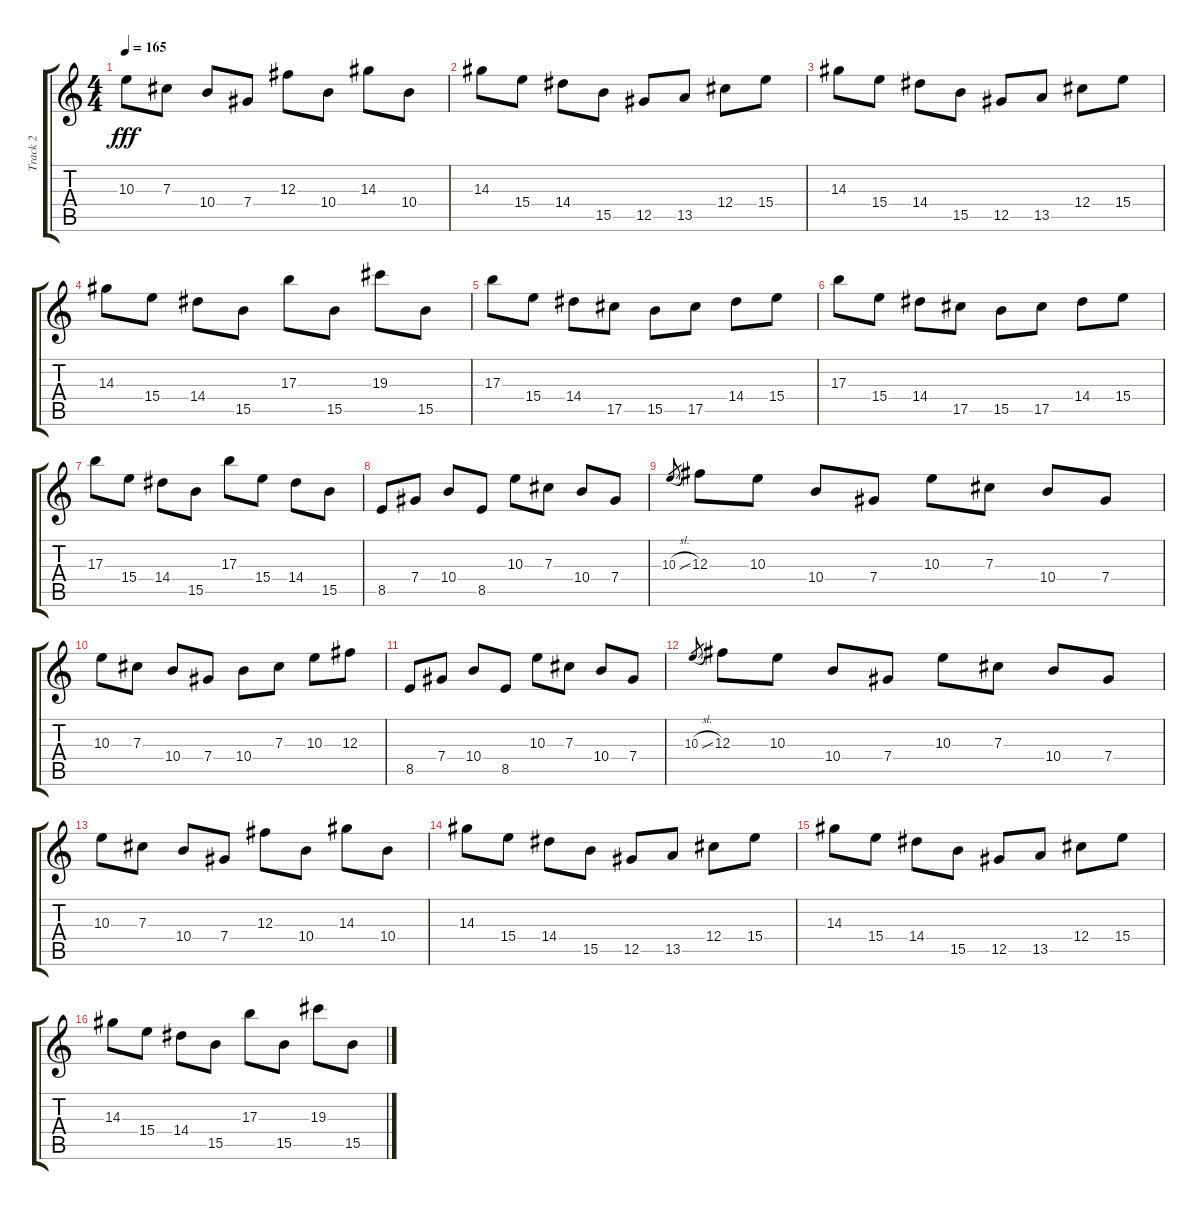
\track ("Track 2" "Track 2") {instrument overdrivenguitar}
\staff {score tabs}
\tuning (Eb4 Bb3 Gb3 Db3 Ab2 Db2) {hide}
\ts (4 4)
\tempo 165
\clef g2
\ks c
10.3.8{dy fff} 7.3.8 10.4.8 7.4.8 12.3.8 10.4.8 14.3.8 10.4.8 |
14.3.8 15.4.8 14.4.8 15.5.8 12.5.8 13.5.8 12.4.8 15.4.8 |
14.3.8 15.4.8 14.4.8 15.5.8 12.5.8 13.5.8 12.4.8 15.4.8 |
14.3.8 15.4.8 14.4.8 15.5.8 17.3.8 15.5.8 19.3.8 15.5.8 |
17.3.8 15.4.8 14.4.8 17.5.8 15.5.8 17.5.8 14.4.8 15.4.8 |
17.3.8 15.4.8 14.4.8 17.5.8 15.5.8 17.5.8 14.4.8 15.4.8 |
17.3.8 15.4.8 14.4.8 15.5.8 17.3.8 15.4.8 14.4.8 15.5.8 |
8.5.8 7.4.8 10.4.8 8.5.8 10.3.8 7.3.8 10.4.8 7.4.8 |
10.3{sl}.8{gr} 12.3.8 10.3.8 10.4.8 7.4.8 10.3.8 7.3.8 10.4.8 7.4.8 |
10.3.8 7.3.8 10.4.8 7.4.8 10.4.8 7.3.8 10.3.8 12.3.8 |
8.5.8 7.4.8 10.4.8 8.5.8 10.3.8 7.3.8 10.4.8 7.4.8 |
10.3{sl}.8{gr} 12.3.8 10.3.8 10.4.8 7.4.8 10.3.8 7.3.8 10.4.8 7.4.8 |
10.3.8 7.3.8 10.4.8 7.4.8 12.3.8 10.4.8 14.3.8 10.4.8 |
14.3.8 15.4.8 14.4.8 15.5.8 12.5.8 13.5.8 12.4.8 15.4.8 |
14.3.8 15.4.8 14.4.8 15.5.8 12.5.8 13.5.8 12.4.8 15.4.8 |
14.3.8 15.4.8 14.4.8 15.5.8 17.3.8 15.5.8 19.3.8 15.5.8
